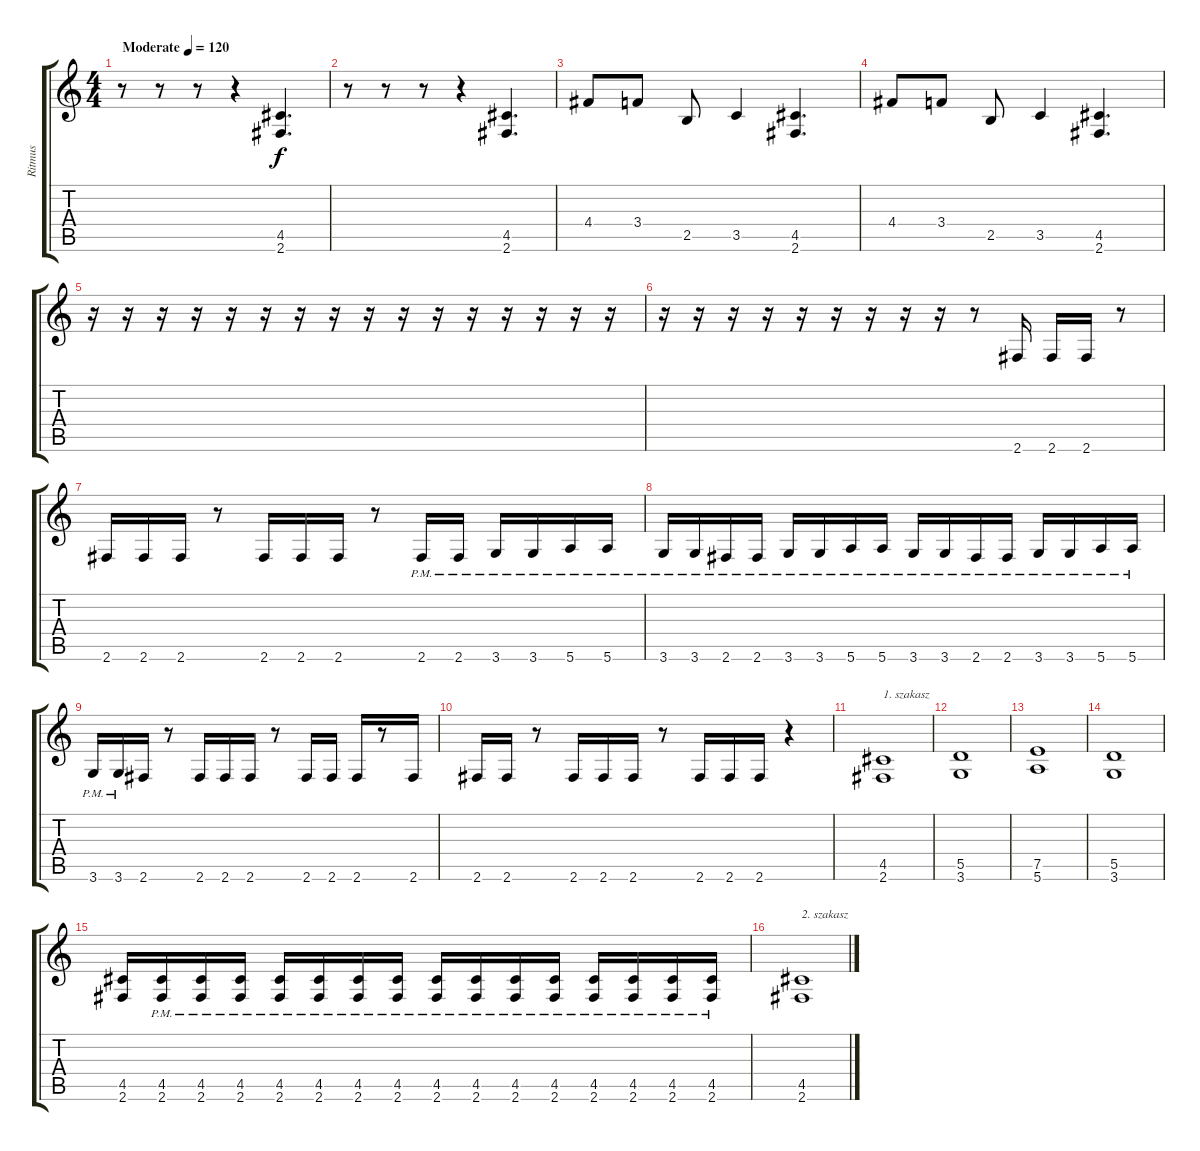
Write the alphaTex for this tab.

\track ("Ritmus" "Ritmus") {instrument electricguitarjazz}
\staff {score tabs}
\tuning (E4 B3 G3 D3 A2 E2) {hide}
\ts (4 4)
\tempo (120 "Moderate")
\clef g2
\ks c
r.8{dy f instrument electricguitarjazz} r.8 r.8 r.4 (4.5 2.6).4{d} |
r.8 r.8 r.8 r.4 (4.5 2.6).4{d} |
4.4.8 3.4.8 2.5.8 3.5.4 (4.5 2.6).4{d} |
4.4.8 3.4.8 2.5.8 3.5.4 (4.5 2.6).4{d} |
r.16 r.16 r.16 r.16 r.16 r.16 r.16 r.16 r.16 r.16 r.16 r.16 r.16 r.16 r.16 r.16 |
r.16 r.16 r.16 r.16 r.16 r.16 r.16 r.16 r.16 r.8 2.6.16 2.6.16 2.6.16 r.8 |
2.6.16 2.6.16 2.6.16 r.8 2.6.16 2.6.16 2.6.16 r.8 2.6{pm}.16 2.6{pm}.16 3.6{pm}.16 3.6{pm}.16 5.6{pm}.16 5.6{pm}.16 |
3.6{pm}.16 3.6{pm}.16 2.6{pm}.16 2.6{pm}.16 3.6{pm}.16 3.6{pm}.16 5.6{pm}.16 5.6{pm}.16 3.6{pm}.16 3.6{pm}.16 2.6{pm}.16 2.6{pm}.16 3.6{pm}.16 3.6{pm}.16 5.6{pm}.16 5.6{pm}.16 |
3.6{pm}.16 3.6{pm}.16 2.6.16 r.8 2.6.16 2.6.16 2.6.16 r.8 2.6.16 2.6.16 2.6.16 r.8 2.6.16 |
2.6.16 2.6.16 r.8 2.6.16 2.6.16 2.6.16 r.8 2.6.16 2.6.16 2.6.16 r.4 |
(4.5 2.6).1{txt "1. szakasz"} |
(5.5 3.6).1 |
(7.5 5.6).1 |
(5.5 3.6).1 |
(4.5 2.6).16 (4.5{pm} 2.6{pm}).16 (4.5{pm} 2.6{pm}).16 (4.5{pm} 2.6{pm}).16 (4.5{pm} 2.6{pm}).16 (4.5{pm} 2.6{pm}).16 (4.5{pm} 2.6{pm}).16 (4.5{pm} 2.6{pm}).16 (4.5{pm} 2.6{pm}).16 (4.5{pm} 2.6{pm}).16 (4.5{pm} 2.6{pm}).16 (4.5{pm} 2.6{pm}).16 (4.5{pm} 2.6{pm}).16 (4.5{pm} 2.6{pm}).16 (4.5{pm} 2.6{pm}).16 (4.5{pm} 2.6{pm}).16 |
(4.5 2.6).1{txt "2. szakasz"}
